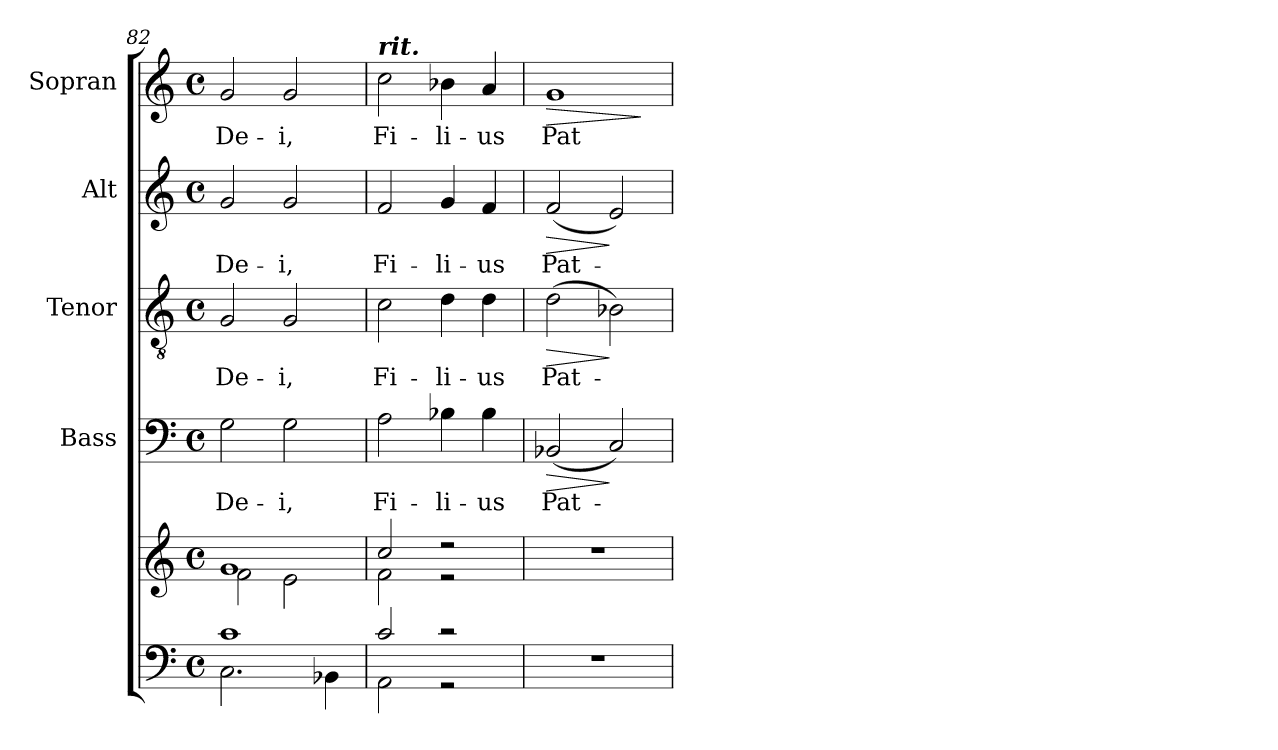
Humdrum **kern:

**kern	**kern	**kern	**text	**dynam	**kern	**text	**dynam	**kern	**text	**dynam	**kern	**text	**dynam
*part5	*part5	*part4	*part4	*part4	*part3	*part3	*part3	*part2	*part2	*part2	*part1	*part1	*part1
*staff6	*staff5	*staff4	*staff4	*staff4	*staff3	*staff3	*staff3	*staff2	*staff2	*staff2	*staff1	*staff1	*staff1
*	*	*I"Bass	*	*	*I"Tenor	*	*	*I"Alt	*	*	*I"Sopran	*	*
*	*	*I'B.	*	*	*I'T.	*	*	*I'A.	*	*	*I'S.	*	*
*clefF4	*clefG2	*clefF4	*	*	*clefGv2	*	*	*clefG2	*	*	*clefG2	*	*
*k[]	*k[]	*k[]	*	*	*k[]	*	*	*k[]	*	*	*k[]	*	*
*C:	*C:	*C:	*	*	*C:	*	*	*C:	*	*	*C:	*	*
*M4/4	*M4/4	*M4/4	*	*	*M4/4	*	*	*M4/4	*	*	*M4/4	*	*
*met(c)	*met(c)	*met(c)	*	*	*met(c)	*	*	*met(c)	*	*	*met(c)	*	*
=82	=82	=82	=82	=82	=82	=82	=82	=82	=82	=82	=82	=82	=82
*^	*^	*	*	*	*	*	*	*	*	*	*	*	*
!	!	!	!	!	!LO:LY:b	!	!	!LO:LY:b	!	!	!LO:LY:b	!	!	!LO:LY:b	!
1c	2.C\	1g	2f\	2G\	De-	.	2G/	De-	.	2g/	De-	.	2g/	De-	.
!	!	!	!	!	!LO:LY:b	!	!	!LO:LY:b	!	!	!LO:LY:b	!	!	!LO:LY:b	!
.	.	.	2e\	2G\	-i,	.	2G/	-i,	.	2g/	-i,	.	2g/	-i,	.
.	4BB-X\	.	.	.	.	.	.	.	.	.	.	.	.	.	.
=83	=83	=83	=83	=83	=83	=83	=83	=83	=83	=83	=83	=83	=83	=83	=83
!	!	!	!	!	!	!	!	!	!	!	!	!	!LO:TX:a:Bi:t=rit.	!	!
!	!	!	!	!	!LO:LY:b	!	!	!LO:LY:b	!	!	!LO:LY:b	!	!	!LO:LY:b	!
2c/	2AA\	2cc/	2f\	2A\	Fi-	.	2c\	Fi-	.	2f/	Fi-	.	2cc\	Fi-	.
!	!	!	!	!	!LO:LY:b	!	!	!LO:LY:b	!	!	!LO:LY:b	!	!	!LO:LY:b	!
2r	2r	2r	2r	4B-X\	-li-	.	4d\	-li-	.	4g/	-li-	.	4b-X\	-li-	.
!	!	!	!	!	!LO:LY:b	!	!	!LO:LY:b	!	!	!LO:LY:b	!	!	!LO:LY:b	!
.	.	.	.	4B-\	-us	.	4d\	-us	.	4f/	-us	.	4a/	-us	.
*v	*v	*	*	*	*	*	*	*	*	*	*	*	*	*	*
*	*v	*v	*	*	*	*	*	*	*	*	*	*	*	*
=84	=84	=84	=84	=84	=84	=84	=84	=84	=84	=84	=84	=84	=84
!	!	!	!LO:LY:b	!LO:HP:b	!	!LO:LY:b	!LO:HP:b	!	!LO:LY:b	!LO:HP:b	!	!LO:LY:b	!LO:HP:b
1r	1r	(<2BB-X/	Pat-	>	(>2d\	Pat-	>	(<2f/	Pat-	>	1g	Pat-	>
.	.	2C/)	.	]	2B-X\)	.	]	2e/)	.	]	.	.	.
.	.	.	.	.	.	.	.	.	.	.	.	.	]
=	=	=	=	=	=	=	=	=	=	=	=	=	=
*-	*-	*-	*-	*-	*-	*-	*-	*-	*-	*-	*-	*-	*-
